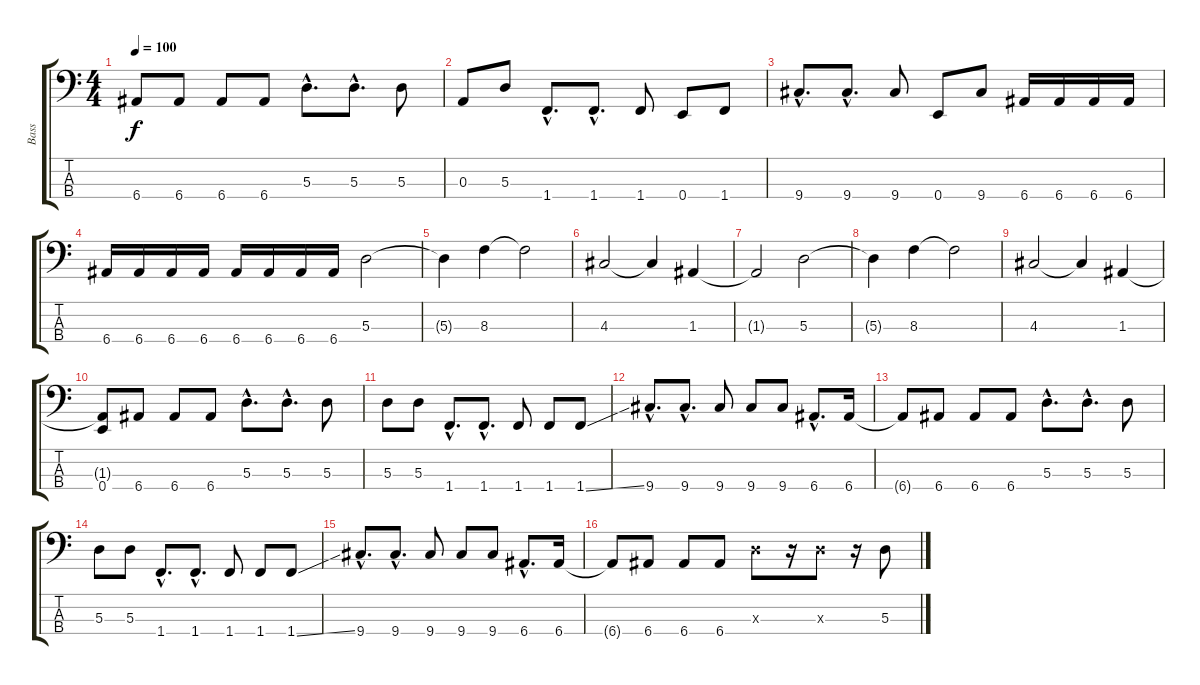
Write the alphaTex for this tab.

\track ("Bass" "Bass") {instrument electricbassfinger}
\staff {score tabs}
\tuning (G2 D2 A1 E1) {hide}
\ts (4 4)
\tempo 100
\clef f4
\ks c
6.4{t}.8{dy f} 6.4.8 6.4.8 6.4.8 5.3{hac}.8{d} 5.3{hac}.8{d} 5.3.8 |
0.3.8 5.3.8 1.4{hac}.8{d} 1.4{hac}.8{d} 1.4.8 0.4.8 1.4.8 |
9.4{hac}.8{d} 9.4{hac}.8{d} 9.4.8 0.4.8 9.4.8 6.4.16 6.4.16 6.4.16 6.4.16 |
6.4.16 6.4.16 6.4.16 6.4.16 6.4.16 6.4.16 6.4.16 6.4.16 5.3.2 |
5.3{t}.4 8.3.4 8.3{t}.2 |
4.3.2 4.3{t}.4 1.3.4 |
1.3{t}.2 5.3.2 |
5.3{t}.4 8.3.4 8.3{t}.2 |
4.3.2 4.3{t}.4 1.3.4 |
(1.3{t} 0.4).8 6.4.8 6.4.8 6.4.8 5.3{hac}.8{d} 5.3{hac}.8{d} 5.3.8 |
5.3.8 5.3.8 1.4{hac}.8{d} 1.4{hac}.8{d} 1.4.8 1.4.8 1.4{ss}.8 |
9.4{hac}.8{d} 9.4{hac}.8{d} 9.4.8 9.4.8 9.4.8 6.4{hac}.8{d} 6.4.16 |
6.4{t}.8 6.4.8 6.4.8 6.4.8 5.3{hac}.8{d} 5.3{hac}.8{d} 5.3.8 |
5.3.8 5.3.8 1.4{hac}.8{d} 1.4{hac}.8{d} 1.4.8 1.4.8 1.4{ss}.8 |
9.4{hac}.8{d} 9.4{hac}.8{d} 9.4.8 9.4.8 9.4.8 6.4{hac}.8{d} 6.4.16 |
6.4{t}.8 6.4.8 6.4.8 6.4.8 5.3{x}.8 r.16 5.3{x}.8 r.16 5.3.8
